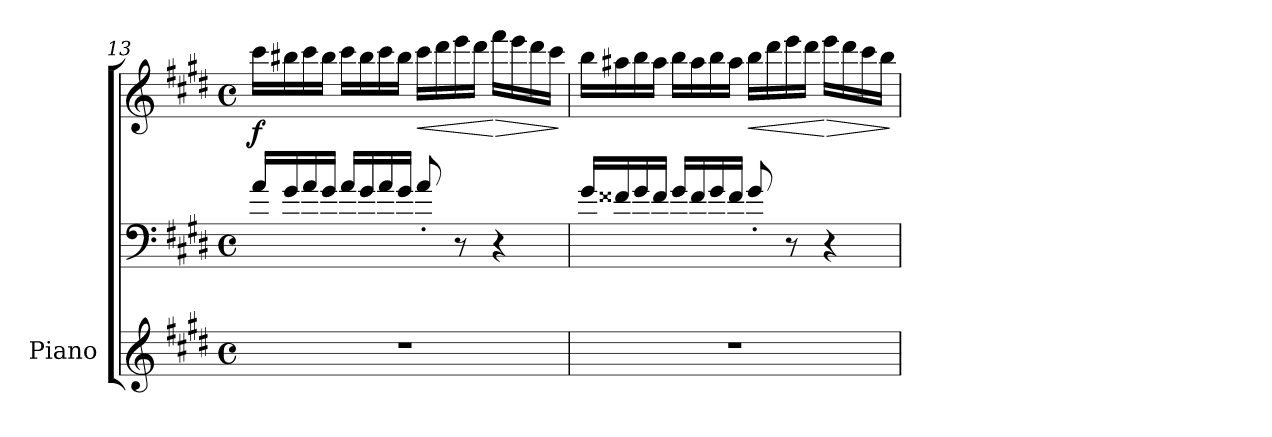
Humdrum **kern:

**kern	**kern	**kern	**dynam
*part1	*part1	*part1	*part1
*staff3	*staff2	*staff1	*staff1/2/3
*I"Piano	*	*	*
*I'Pno	*	*	*
!!LO:LB:g=z
*clefG2	*clefF4	*clefG2	*
*k[f#c#g#d#]	*k[f#c#g#d#]	*k[f#c#g#d#]	*
*M4/4	*M4/4	*M4/4	*
*met(c)	*met(c)	*met(c)	*
=13	=13	=13	=13
!	!	!	!LO:DY:b
1r	16a/LL	16ccc#\LL	f
.	16g#/	16bb#X\	.
.	16a/	16ccc#\	.
.	16g#/JJ	16bb#\JJ	.
.	16a/LL	16ccc#\LL	.
.	16g#/	16bb#\	.
.	16a/	16ccc#\	.
.	16g#/JJ	16bb#\JJ	.
!	!	!	!LO:HP:b
.	8a'/	16ccc#\LL	<
.	.	16ddd#\	.
.	8r	16eee\	.
.	.	16ddd#\JJ	.
!	!	!	!LO:HP:n=1:b
.	4r	16fff#\LL	[ >
.	.	16eee\	.
.	.	16ddd#\	.
.	.	16ccc#\JJ	.
.	.	.	]
=14	=14	=14	=14
1r	16g#/LL	16bb\LL	.
.	16f##X/	16aa#X\	.
.	16g#/	16bb\	.
.	16f##/JJ	16aa#\JJ	.
.	16g#/LL	16bb\LL	.
.	16f##/	16aa#\	.
.	16g#/	16bb\	.
.	16f##/JJ	16aa#\JJ	.
!	!	!	!LO:HP:b
.	8g#'/	16bb\LL	<
.	.	16ddd#\	.
.	8r	16eee\	.
.	.	16ddd#\JJ	.
!	!	!	!LO:HP:n=1:b
.	4r	16eee\LL	[ >
.	.	16ddd#\	.
.	.	16ccc#\	.
.	.	16bb\JJ	.
.	.	.	]
=	=	=	=
*-	*-	*-	*-
